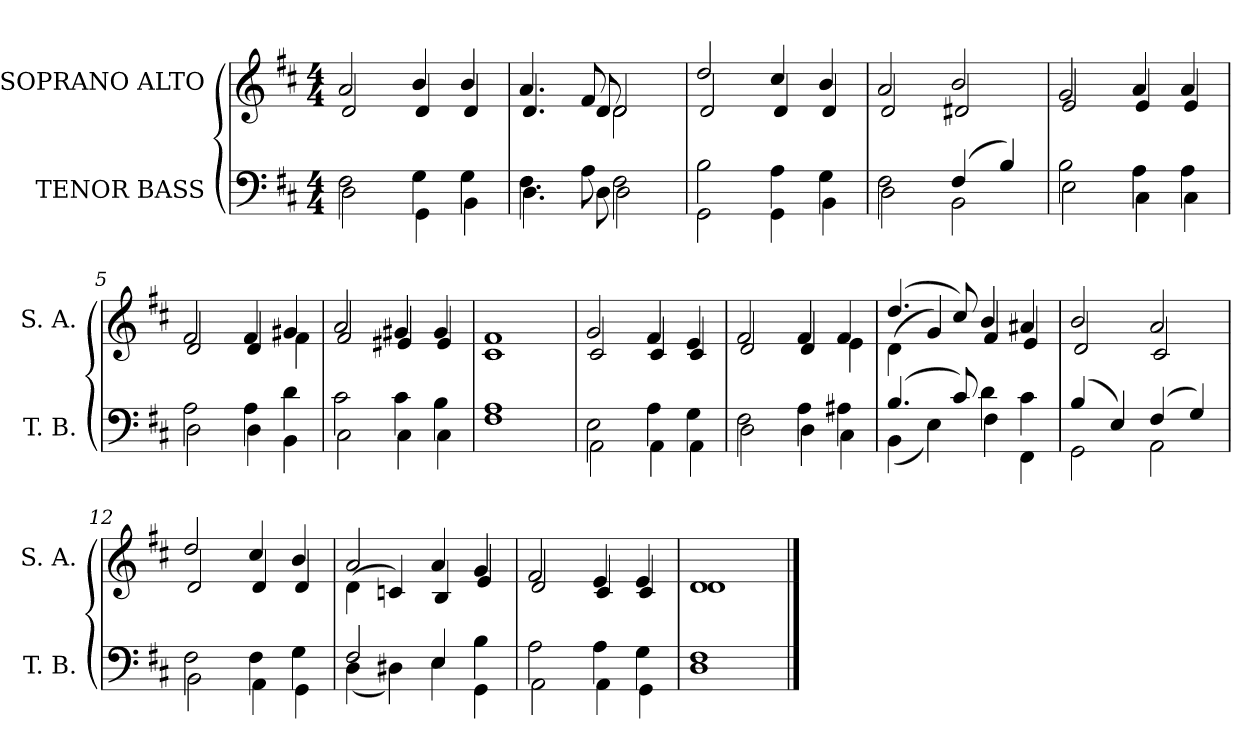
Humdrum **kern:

**kern	**kern
*part2	*part1
*staff2	*staff1
*I"TENOR BASS	*I"SOPRANO ALTO
*I'T. B.	*I'S. A.
!!LO:PB:g=z
*clefF4	*clefG2
*k[f#c#]	*k[f#c#]
*D:	*D:
*M4/4	*M4/4
=	=
*^	*^
2F#i\	2Di\	2ai/	2di/
4Gi\	4GGi\	4bi/	4di/
4Gi\	4BBi\	4bi/	4di/
=1	=1	=1	=1
4.F#i\	4.Di\	4.ai/	4.di/
8Ai\	8Di\	8f#i/	8di/
2F#i\	2Di\	2di/	2di\
=2	=2	=2	=2
2Bi\	2GGi\	2ddi/	2di/
4Ai\	4GGi\	4cc#i/	4di/
4Gi\	4BBi\	4bi/	4di/
=3	=3	=3	=3
2F#i\	2Di\	2ai/	2di/
(4F#i/	2BBi\	2bi/	2d#Xi/
4Bi/)	.	.	.
!!LO:LB:g=z	!!
=4	=4	=4	=4
2Bi\	2Ei\	2gi/	2ei/
4Ai\	4C#i\	4ai/	4ei/
4Ai\	4C#i\	4ai/	4ei/
=5	=5	=5	=5
2Ai\	2Di\	2f#i/	2di/
4Ai\	4Di\	4f#i/	4di/
4di\	4BBi\	4g#Xi/	4f#i\
=6	=6	=6	=6
2c#i\	2C#i\	2ai/	2f#i/
4c#i\	4C#i\	4g#Xi/	4e#Xi/
4Bi\	4C#i\	4g#i/	4e#i/
=7	=7	=7	=7
1Ai	1F#i	1f#i	1c#i
!!LO:LB:g=z	!!
=8	=8	=8	=8
2Ei\	2AAi\	2gi/	2c#i/
4Ai\	4AAi\	4f#i/	4c#i/
4Gi\	4AAi\	4ei/	4c#i/
=9	=9	=9	=9
2F#i\	2Di\	2f#i/	2di/
4Ai\	4Di\	4f#i/	4di/
4A#Xi\	4C#i\	4f#i/	4ei\
=10	=10	=10	=10
(4.Bi/	(4BBi\	(4.ddi/	(4di\
.	4Ei\)	.	4gi/)
8c#i/)	.	8cc#i/)	.
4di\	4F#i\	4bi/	4f#i/
4c#i\	4FF#i\	4a#Xi/	4ei/
=11	=11	=11	=11
(4Bi/	2GGi\	2bi/	2di/
4Ei/)	.	.	.
(4F#i/	2AAi\	2ai/	2c#i/
4Gi/)	.	.	.
!!LO:LB:g=z	!!
=12	=12	=12	=12
2F#i\	2BBi\	2ddi/	2di/
4F#i\	4AAi\	4cc#i/	4di/
4Gi\	4GGi\	4bi/	4di/
=13	=13	=13	=13
2F#i/	(4Di\	2ai/	(4di\
.	4D#Xi\)	.	4cni/)
4Ei/	4Ei\	4ai/	4Bi/
4Bi\	4GGi\	4gi/	4ei/
=14	=14	=14	=14
2Ai\	2AAi\	2f#i/	2di/
4Ai\	4AAi\	4ei/	4c#i/
4Gi\	4GGi\	4ei/	4c#i/
=15	=15	=15	=15
1F#i	1Di	1di	1di
*v	*v	*	*
*	*v	*v
==	==
*-	*-
